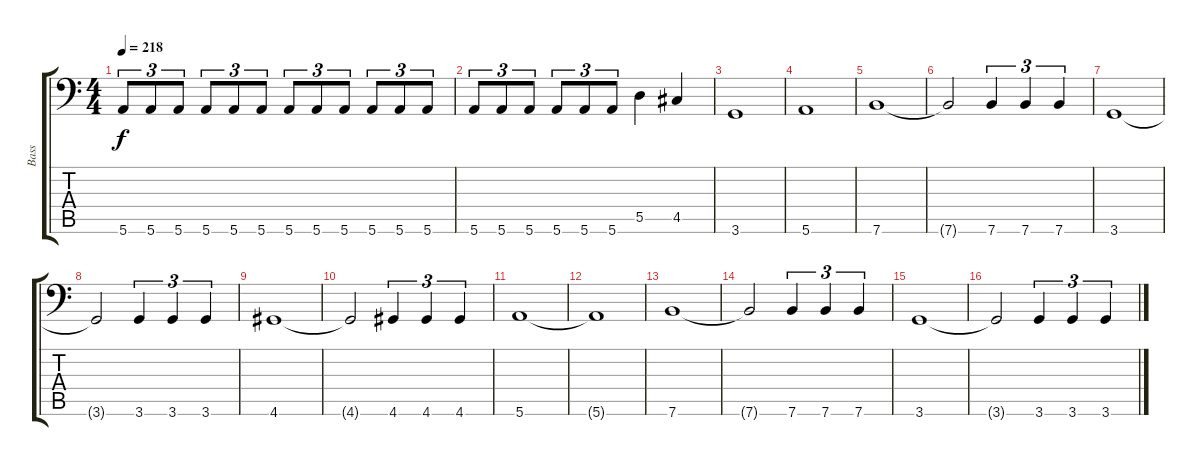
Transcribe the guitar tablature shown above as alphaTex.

\track ("Bass" "Bass") {instrument electricbasspick}
\staff {score tabs}
\tuning (E3 B2 G2 D2 A1 E1) {hide}
\ts (4 4)
\tempo 218
\clef f4
\ks c
5.6.8{tu (3 2) dy f} 5.6.8{tu (3 2)} 5.6.8{tu (3 2)} 5.6.8{tu (3 2)} 5.6.8{tu (3 2)} 5.6.8{tu (3 2)} 5.6.8{tu (3 2)} 5.6.8{tu (3 2)} 5.6.8{tu (3 2)} 5.6.8{tu (3 2)} 5.6.8{tu (3 2)} 5.6.8{tu (3 2)} |
5.6.8{tu (3 2)} 5.6.8{tu (3 2)} 5.6.8{tu (3 2)} 5.6.8{tu (3 2)} 5.6.8{tu (3 2)} 5.6.8{tu (3 2)} 5.5.4 4.5.4 |
3.6.1 |
5.6.1 |
7.6.1 |
7.6{t}.2 7.6.4{tu (3 2)} 7.6.4{tu (3 2)} 7.6.4{tu (3 2)} |
3.6.1 |
3.6{t}.2 3.6.4{tu (3 2)} 3.6.4{tu (3 2)} 3.6.4{tu (3 2)} |
4.6.1 |
4.6{t}.2 4.6.4{tu (3 2)} 4.6.4{tu (3 2)} 4.6.4{tu (3 2)} |
5.6.1 |
5.6{t}.1 |
7.6.1 |
7.6{t}.2 7.6.4{tu (3 2)} 7.6.4{tu (3 2)} 7.6.4{tu (3 2)} |
3.6.1 |
3.6{t}.2 3.6.4{tu (3 2)} 3.6.4{tu (3 2)} 3.6.4{tu (3 2)}
